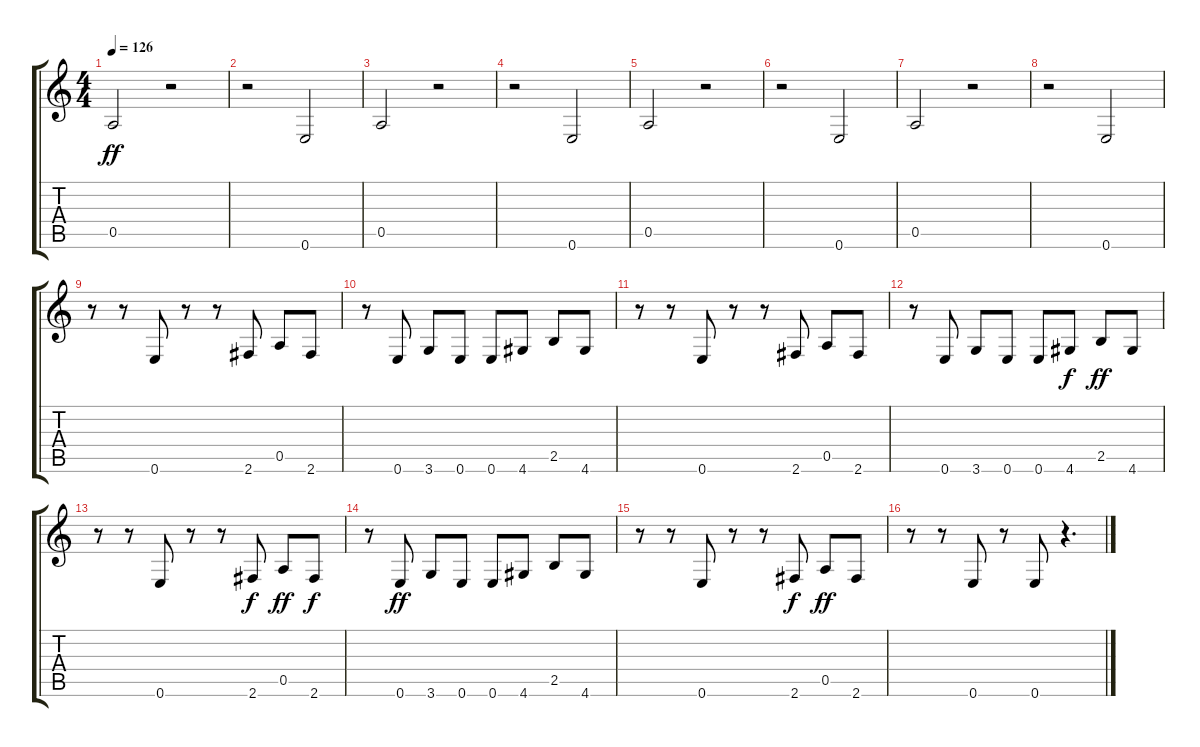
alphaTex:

\track "" {instrument slapbass2}
\staff {score tabs}
\tuning (E4 B3 G3 D3 A2 E2) {hide}
\ts (4 4)
\tempo 126
\clef g2
\ks c
0.5.2{dy ff instrument slapbass2} r.2 |
r.2 0.6.2 |
0.5.2 r.2 |
r.2 0.6.2 |
0.5.2 r.2 |
r.2 0.6.2 |
0.5.2 r.2 |
r.2 0.6.2 |
r.8 r.8 0.6.8 r.8 r.8 2.6.8 0.5.8 2.6.8 |
r.8 0.6.8 3.6.8 0.6.8 0.6.8 4.6.8 2.5.8 4.6.8 |
r.8 r.8 0.6.8 r.8 r.8 2.6.8 0.5.8 2.6.8 |
r.8 0.6.8 3.6.8 0.6.8 0.6.8 4.6.8{dy f} 2.5.8{dy ff} 4.6.8 |
r.8 r.8 0.6.8 r.8 r.8 2.6.8{dy f} 0.5.8{dy ff} 2.6.8{dy f} |
r.8 0.6.8{dy ff} 3.6.8 0.6.8 0.6.8 4.6.8 2.5.8 4.6.8 |
r.8 r.8 0.6.8 r.8 r.8 2.6.8{dy f} 0.5.8{dy ff} 2.6.8 |
r.8 r.8 0.6.8 r.8 0.6.8 r.4{d}
